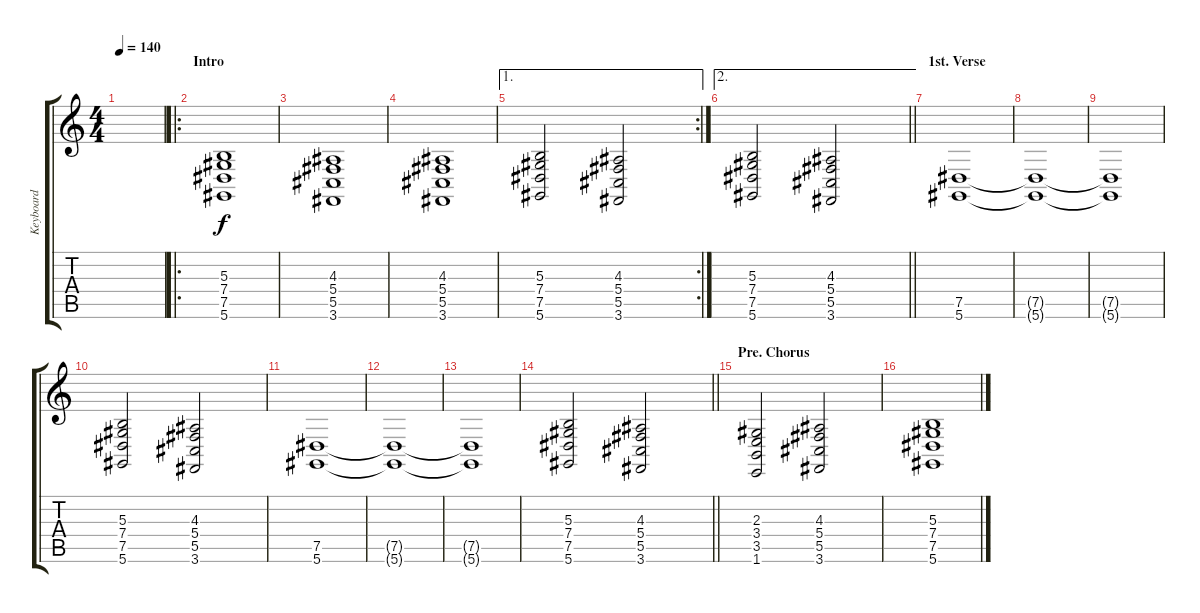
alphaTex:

\track ("Keyboard" "Keyboard") {instrument synthstrings1}
\staff {score tabs}
\tuning (Eb4 Bb3 Gb3 Db3 Ab2 Eb2) {hide}
\ts (4 4)
\tempo 140
\clef g2
\ks c
|
\ro
\section ("" "Intro")
(5.3 7.4 7.5 5.6).1 |
(4.3 5.4 5.5 3.6).1 |
(4.3 5.4 5.5 3.6).1 |
\ae 1
\rc 2
(5.3 7.4 7.5 5.6).2 (4.3 5.4 5.5 3.6).2 |
\ae 2
\barLineRight lightlight
(5.3 7.4 7.5 5.6).2 (4.3 5.4 5.5 3.6).2 |
\section ("" "1st. Verse")
(7.5 5.6).1 |
(7.5{t} 5.6{t}).1 |
(7.5{t} 5.6{t}).1 |
(5.3 7.4 7.5 5.6).2 (4.3 5.4 5.5 3.6).2 |
(7.5 5.6).1 |
(7.5{t} 5.6{t}).1 |
(7.5{t} 5.6{t}).1 |
\barLineRight lightlight
(5.3 7.4 7.5 5.6).2 (4.3 5.4 5.5 3.6).2 |
\section ("" "Pre. Chorus")
(2.3 3.4 3.5 1.6).2 (4.3 5.4 5.5 3.6).2 |
(5.3 7.4 7.5 5.6).1
